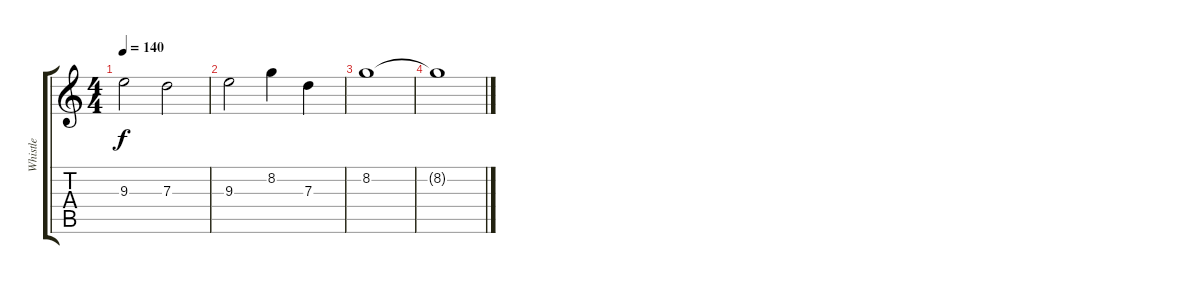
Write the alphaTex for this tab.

\track ("Whistle" "Whistle") {instrument piccolo}
\staff {score tabs}
\tuning (E5 B4 G4 D4 A3 E3) {hide}
\ts (4 4)
\tempo 140
\clef g2
\ks c
9.3.2{dy f} 7.3.2 |
9.3.2 8.2.4 7.3.4 |
8.2.1 |
8.2{t}.1
